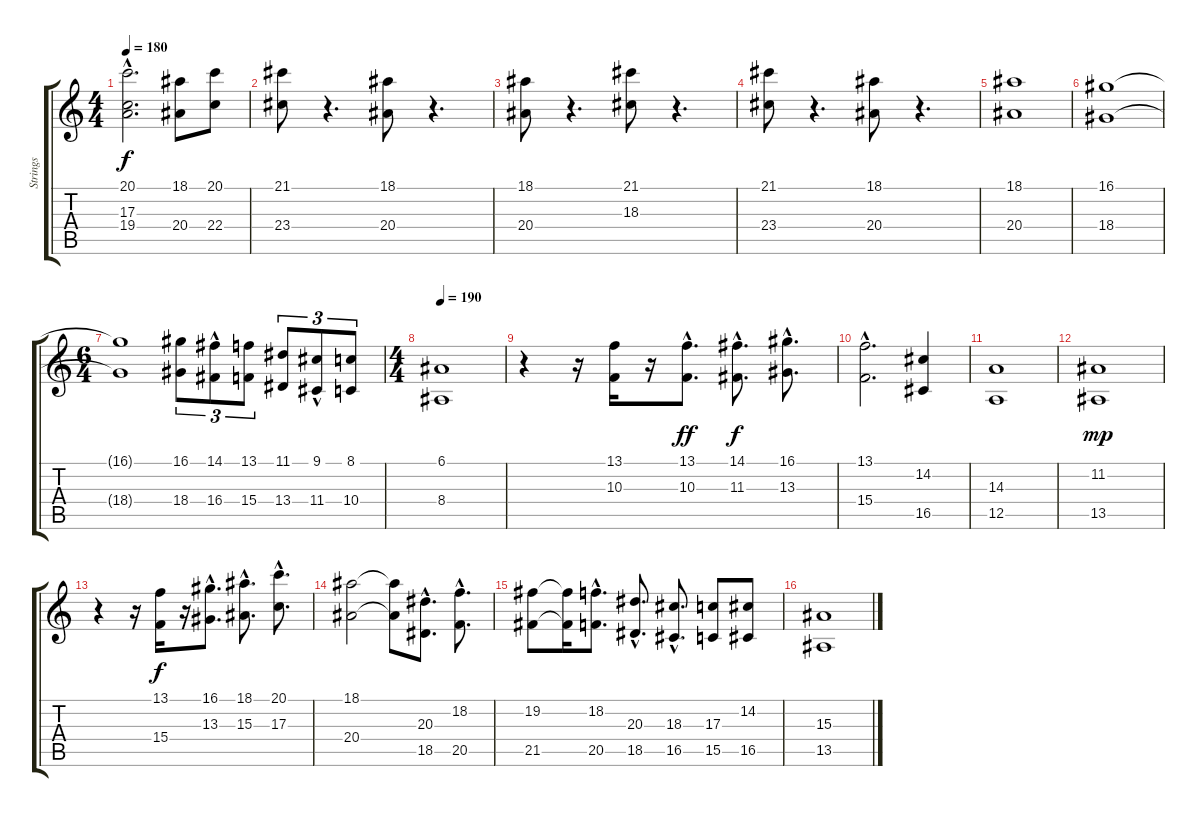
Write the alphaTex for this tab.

\track ("Strings" "Strings") {instrument stringensemble1}
\staff {score tabs}
\tuning (E4 B3 G3 D3 A2 E2) {hide}
\ts (4 4)
\tempo 180
\clef g2
\ks c
(20.1{hac} 17.3{hac} 19.4{hac}).2{d dy f} (18.1 20.4).8{volume 14} (20.1 22.4).8 |
(21.1 23.4).8 r.4{d} (18.1 20.4).8 r.4{d} |
(18.1 20.4).8 r.4{d} (21.1 18.3).8 r.4{d} |
(21.1 23.4).8 r.4{d} (18.1 20.4).8 r.4{d} |
(18.1 20.4).1 |
(16.1 18.4).1 |
\ts (6 4)
(16.1{t} 18.4{t}).1 (16.1 18.4).8{tu (3 2)} (14.1{hac} 16.4{hac}).8{tu (3 2)} (13.1 15.4).8{tu (3 2)} (11.1 13.4).8{tu (3 2)} (9.1{hac} 11.4{hac}).8{tu (3 2)} (8.1 10.4).8{tu (3 2)} |
\ts (4 4)
\tempo 190
(6.1 8.4).1{volume 11} |
r.4 r.16 (13.1 10.3).16 r.16 (13.1{hac} 10.3{hac}).8{d dy ff} (14.1{hac} 11.3{hac}).8{d dy f} (16.1{hac} 13.3{hac}).8{d} |
(13.1{hac} 15.4{hac}).2{d} (14.2 16.5).4 |
(14.3 12.5).1 |
(11.2 13.5).1{dy mp} |
r.4 r.16 (13.1 15.4).16{dy f} r.16 (16.1{hac} 13.3{hac}).8{d} (18.1{hac} 15.3{hac}).8{d} (20.1{hac} 17.3{hac}).8{d} |
(18.1 20.4).2 (18.1{t} 20.4{t}).8 (20.3{hac} 18.5{hac}).8{d} (18.2{hac} 20.5{hac}).8{d} |
(19.2 21.5).8 (19.2{t} 21.5{t}).16 (18.2{hac} 20.5{hac}).8{d} (20.3{hac} 18.5{hac}).8{d} (18.3{hac} 16.5{hac}).8{d} (17.3 15.5).8 (14.2 16.5).8 |
(15.3 13.5).1
